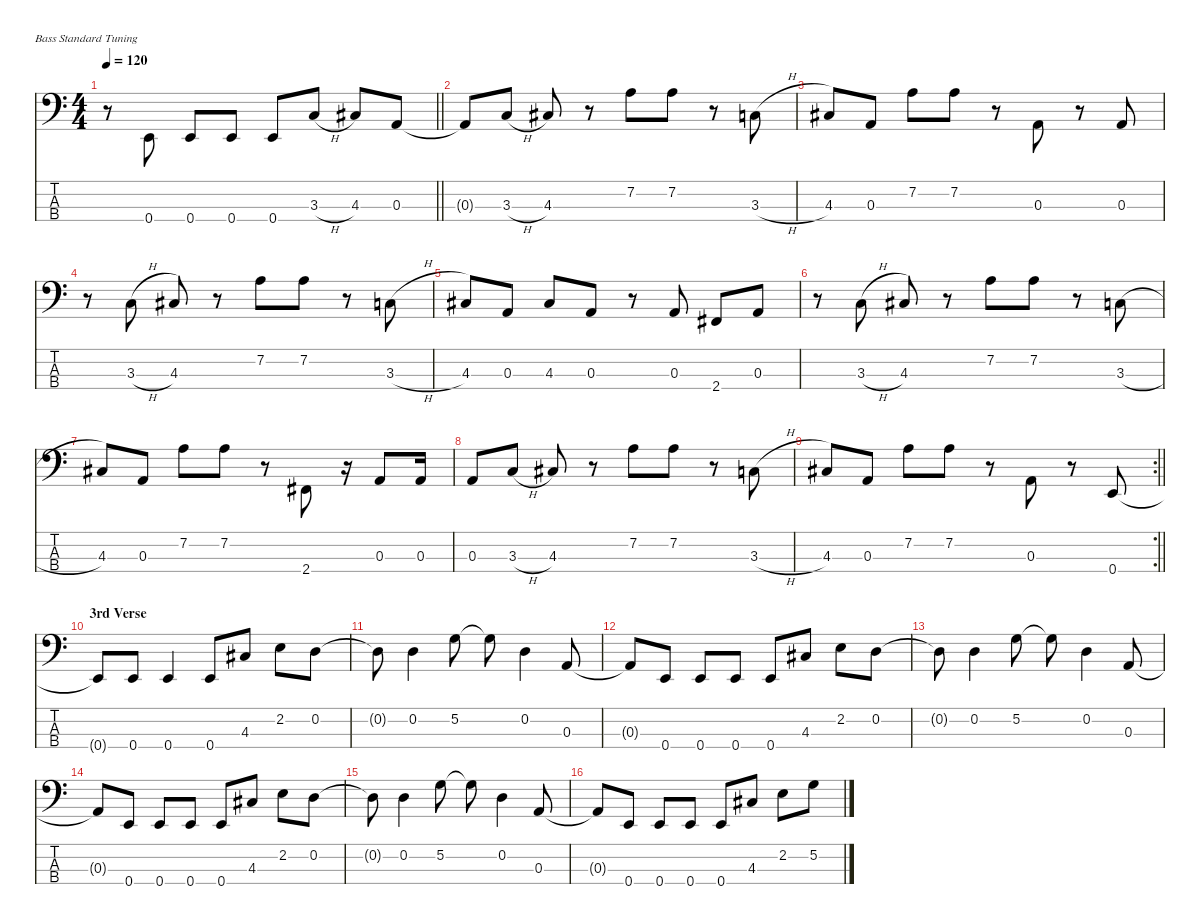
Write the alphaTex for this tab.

\defaultSystemsLayout 4
\hideDynamics
\bracketExtendMode nobrackets
\singleTrackTrackNamePolicy hidden
\multiTrackTrackNamePolicy hidden
\otherSystemsTrackNameOrientation horizontal
\track ("Bass" "el.bs.") {instrument electricbassfinger}
\staff {score tabs}
\tuning (G2 D2 A1 E1)
\ts (4 4)
\tempo 120
\clef f4
\barLineRight lightlight
\ks c
r.8{dy f beam Down} 0.4.8{beam Up} 0.4.8{beam Up} 0.4.8{beam Up} 0.4.8{beam Up} 3.3{h}.8{beam Up} 4.3{acc #}.8{beam Up} 0.3.8{beam Up} |
0.3{t}.8{beam Up} 3.3{h}.8{beam Up} 4.3{acc #}.8{beam Up} r.8{beam Up} 7.2.8{beam Down} 7.2.8{beam Down} r.8{beam Down} 3.3{h}.8{beam Up} |
4.3{acc #}.8{beam Up} 0.3.8{beam Up} 7.2.8{beam Down} 7.2.8{beam Down} r.8{beam Down} 0.3.8{beam Up} r.8{beam Up} 0.3.8{beam Up} |
r.8{beam Down} 3.3{h}.8{beam Up} 4.3{acc #}.8{beam Up} r.8{beam Up} 7.2.8{beam Down} 7.2.8{beam Down} r.8{beam Down} 3.3{h}.8{beam Up} |
4.3{acc #}.8{beam Up} 0.3.8{beam Up} 4.3{acc #}.8{beam Up} 0.3.8{beam Up} r.8{beam Up} 0.3.8{beam Up} 2.4{acc #}.8{beam Up} 0.3.8{beam Up} |
r.8{beam Down} 3.3{h}.8{beam Up} 4.3{acc #}.8{beam Up} r.8{beam Up} 7.2.8{beam Down} 7.2.8{beam Down} r.8{beam Down} 3.3{h}.8{beam Up} |
4.3{acc #}.8{beam Up} 0.3.8{beam Up} 7.2.8{beam Down} 7.2.8{beam Down} r.8{beam Down} 2.4{acc #}.8{beam Up} r.16{beam Up} 0.3.8{beam Up} 0.3.16{beam Up} |
0.3.8{beam Up} 3.3{h}.8{beam Up} 4.3{acc #}.8{beam Up} r.8{beam Up} 7.2.8{beam Down} 7.2.8{beam Down} r.8{beam Down} 3.3{h}.8{beam Up} |
\rc 2
\barLineRight lightlight
4.3{acc #}.8{beam Up} 0.3.8{beam Up} 7.2.8{beam Down} 7.2.8{beam Down} r.8{beam Down} 0.3.8{beam Up} r.8{beam Up} 0.4.8{beam Up} |
\section ("" "3rd Verse")
0.4{t}.8{beam Up} 0.4.8{beam Up} 0.4.4{beam Up} 0.4.8{beam Up} 4.3{acc #}.8{beam Up} 2.2.8{beam Down} 0.2.8{beam Down} |
0.2{t}.8{beam Down} 0.2.4{beam Down} 5.2.8{beam Down} 5.2{t}.8{beam Down} 0.2.4{beam Down} 0.3.8{beam Up} |
0.3{t}.8{beam Up} 0.4.8{beam Up} 0.4.8{beam Up} 0.4.8{beam Up} 0.4.8{beam Up} 4.3{acc #}.8{beam Up} 2.2.8{beam Down} 0.2.8{beam Down} |
0.2{t}.8{beam Down} 0.2.4{beam Down} 5.2.8{beam Down} 5.2{t}.8{beam Down} 0.2.4{beam Down} 0.3.8{beam Up} |
0.3{t}.8{beam Up} 0.4.8{beam Up} 0.4.8{beam Up} 0.4.8{beam Up} 0.4.8{beam Up} 4.3{acc #}.8{beam Up} 2.2.8{beam Down} 0.2.8{beam Down} |
0.2{t}.8{beam Down} 0.2.4{beam Down} 5.2.8{beam Down} 5.2{t}.8{beam Down} 0.2.4{beam Down} 0.3.8{beam Up} |
0.3{t}.8{beam Up} 0.4.8{beam Up} 0.4.8{beam Up} 0.4.8{beam Up} 0.4.8{beam Up} 4.3{acc #}.8{beam Up} 2.2.8{beam Down} 5.2.8{beam Down}
